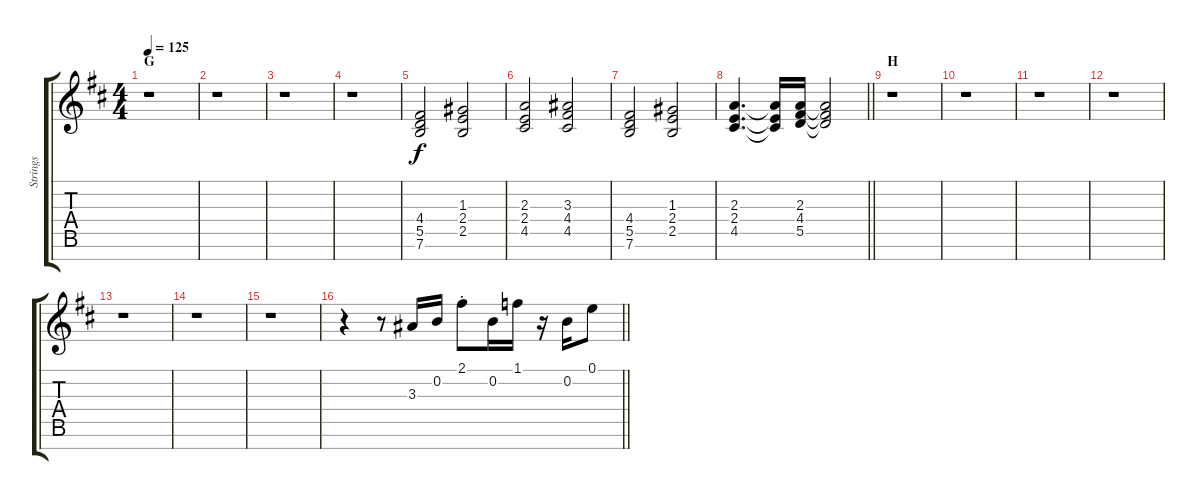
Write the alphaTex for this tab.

\track ("Strings" "Strings") {instrument stringensemble1}
\staff {score tabs}
\tuning (E5 B4 G4 D4 A3 E3 B2) {hide}
\ts (4 4)
\section ("" "G")
\tempo 125
\clef g2
\ks d
r.1{dy f} |
r.1 |
r.1 |
r.1 |
(4.4 5.5 7.6).2 (1.3 2.4 2.5).2 |
(2.3 2.4 4.5).2 (3.3 4.4 4.5).2 |
(4.4 5.5 7.6).2 (1.3 2.4 2.5).2 |
\barLineRight lightlight
(2.3 2.4 4.5).4{d} (2.3{t} 2.4{t} 4.5{t}).16 (2.3 4.4 5.5).16 (2.3{t} 4.4{t} 5.5{t}).2 |
\section ("" "H")
r.1 |
r.1 |
r.1 |
r.1 |
r.1 |
r.1 |
r.1 |
\barLineRight lightlight
r.4 r.8 3.3.16 0.2.16 2.1{st}.8 0.2.16 1.1.16 r.16 0.2.16 0.1.8
